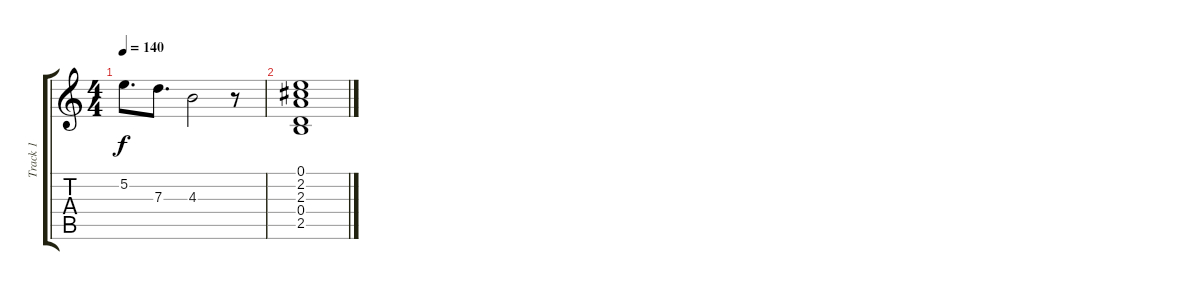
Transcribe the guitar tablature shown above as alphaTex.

\track ("Track 1" "Track 1") {instrument electricguitarjazz}
\staff {score tabs}
\tuning (E4 B3 G3 D3 A2 E2) {hide}
\ts (4 4)
\tempo 140
\clef g2
\ks c
5.2.8{d dy f} 7.3.8{d} 4.3.2 r.8 |
(0.1 2.2 2.3 0.4 2.5).1
